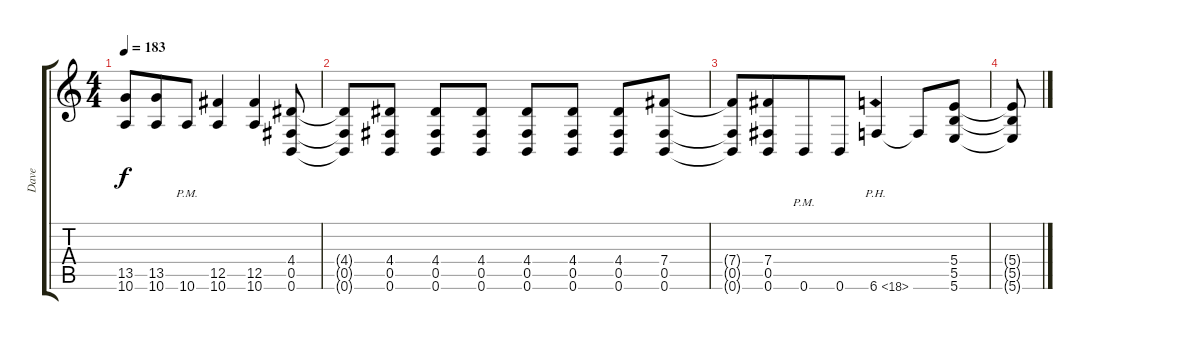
\track ("Dave" "Dave") {instrument distortionguitar}
\staff {score tabs}
\tuning (Db4 Ab3 E3 B2 Gb2 B1) {hide}
\ts (4 4)
\tempo 183
\clef g2
\ks c
(13.5{t} 10.6{t}).8{dy f} (13.5 10.6).8{beam merge} 10.6{pm}.8 (12.5 10.6).4 (12.5 10.6).4 (4.4 0.5 0.6).8 |
(4.4{t} 0.5{t} 0.6{t}).8{beam merge} (4.4 0.5 0.6).8 (4.4 0.5 0.6).8{beam merge} (4.4 0.5 0.6).8 (4.4 0.5 0.6).8{beam merge} (4.4 0.5 0.6).8 (4.4 0.5 0.6).8{beam merge} (7.4 0.5 0.6).8 |
(7.4{t} 0.5{t} 0.6{t}).8 (7.4 0.5 0.6).8{beam merge} 0.6{pm}.8 0.6.8{beam merge} 6.6{ph 12}.4 6.6{t}.8 (5.4 5.5 5.6).8 |
(5.4{t} 5.5{t} 5.6{t}).8
